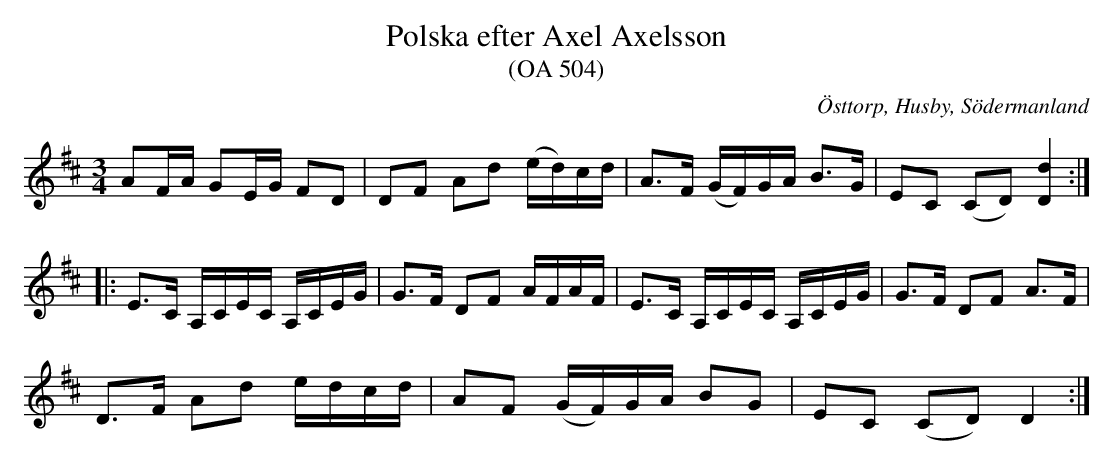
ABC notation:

X:1
T:Polska efter Axel Axelsson
T:(OA 504)
O:Östtorp, Husby, Södermanland
M:3/4
L:1/4
Q:100
K:D
A/F/4A/4 G/E/4G/4 F/D/ | D/F/ A/d/ (e/4d/4)c/4d/4 | A/>F/ (G/4F/4)G/4A/4 B/>G/ | E/C/ (C/D/) [Dd] ::
E/>C/ A,/4C/4E/4C/4 A,/4C/4E/4G/4 | G/>F/ D/F/ A/4F/4A/4F/4 | E/>C/ A,/4C/4E/4C/4 A,/4C/4E/4G/4 | G/>F/ D/F/ A/>F/ |
D/>F/ A/d/ e/4d/4c/4d/4 | A/F/ (G/4F/4)G/4A/4 B/G/ | E/C/ (C/D/) D :|
